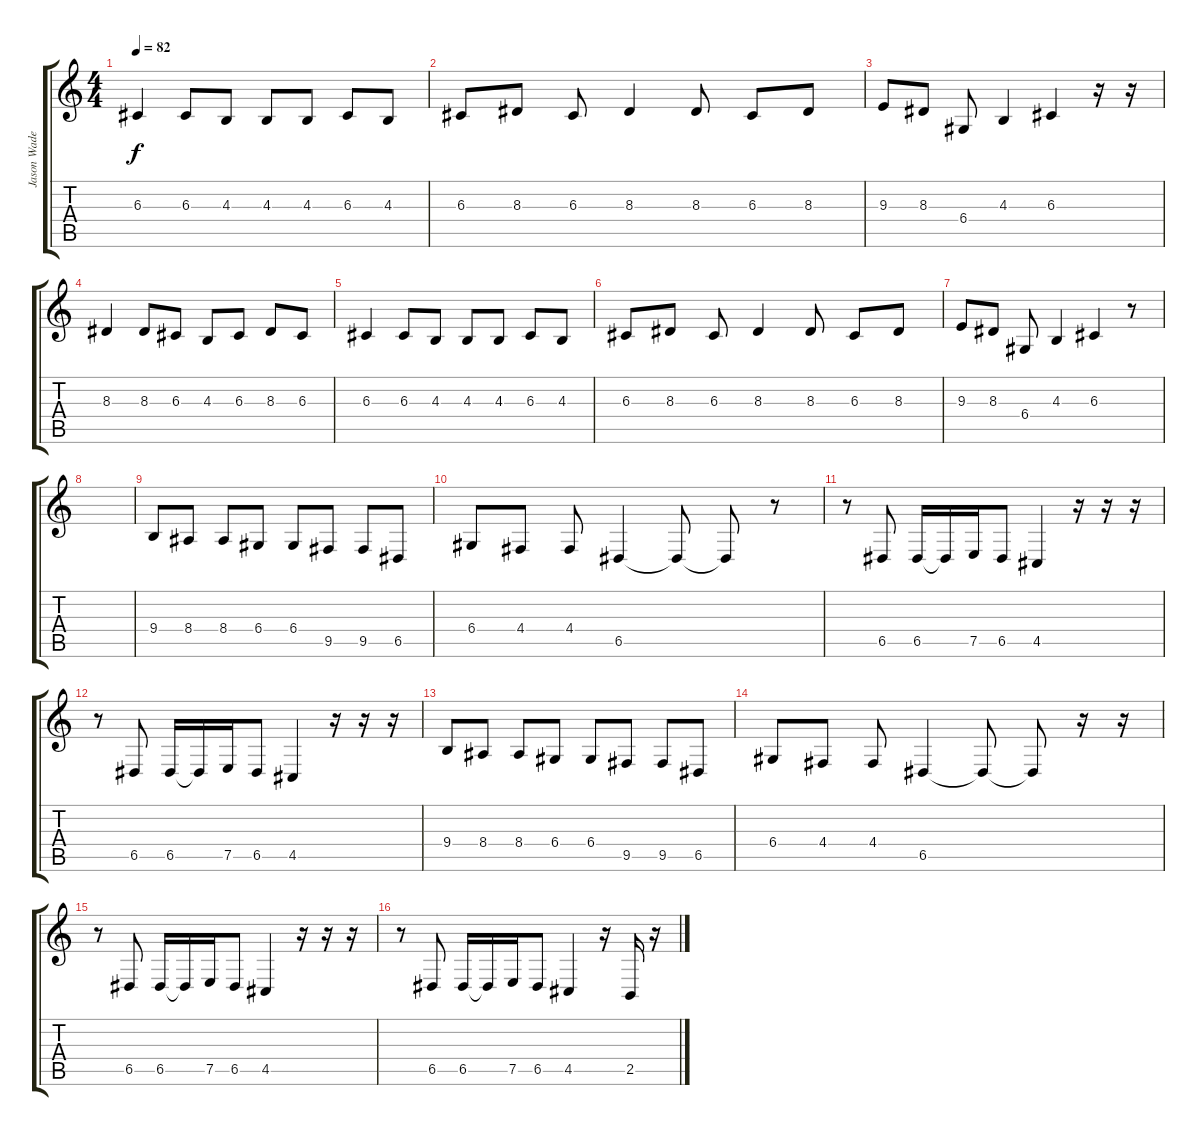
\track ("Jason Wade [Voice]" "Jason Wade") {instrument pad1newage}
\staff {score tabs}
\tuning (E4 B3 G3 D3 A2 E2) {hide}
\ts (4 4)
\tempo 82
\clef g2
\ks c
6.3.4{dy f} 6.3.8 4.3.8 4.3.8 4.3.8 6.3.8 4.3.8 |
6.3.8 8.3.8 6.3.8 8.3.4 8.3.8 6.3.8 8.3.8 |
9.3.8 8.3.8 6.4.8 4.3.4 6.3.4 r.16 r.16 |
8.3.4 8.3.8 6.3.8 4.3.8 6.3.8 8.3.8 6.3.8 |
6.3.4 6.3.8 4.3.8 4.3.8 4.3.8 6.3.8 4.3.8 |
6.3.8 8.3.8 6.3.8 8.3.4 8.3.8 6.3.8 8.3.8 |
9.3.8 8.3.8 6.4.8 4.3.4 6.3.4 r.8 |
|
9.4.8 8.4.8 8.4.8 6.4.8 6.4.8 9.5.8 9.5.8 6.5.8 |
6.4.8 4.4.8 4.4.8 6.5.4 6.5{t}.8 6.5{t}.8 r.8 |
r.8 6.5.8 6.5.16 6.5{t}.16 7.5.16 6.5.8 4.5.4 r.16 r.16 r.16 |
r.8 6.5.8 6.5.16 6.5{t}.16 7.5.16 6.5.8 4.5.4 r.16 r.16 r.16 |
9.4.8 8.4.8 8.4.8 6.4.8 6.4.8 9.5.8 9.5.8 6.5.8 |
6.4.8 4.4.8 4.4.8 6.5.4 6.5{t}.8 6.5{t}.8 r.16 r.16 |
r.8 6.5.8 6.5.16 6.5{t}.16 7.5.16 6.5.8 4.5.4 r.16 r.16 r.16 |
r.8 6.5.8 6.5.16 6.5{t}.16 7.5.16 6.5.8 4.5.4 r.16 2.5.16 r.16
